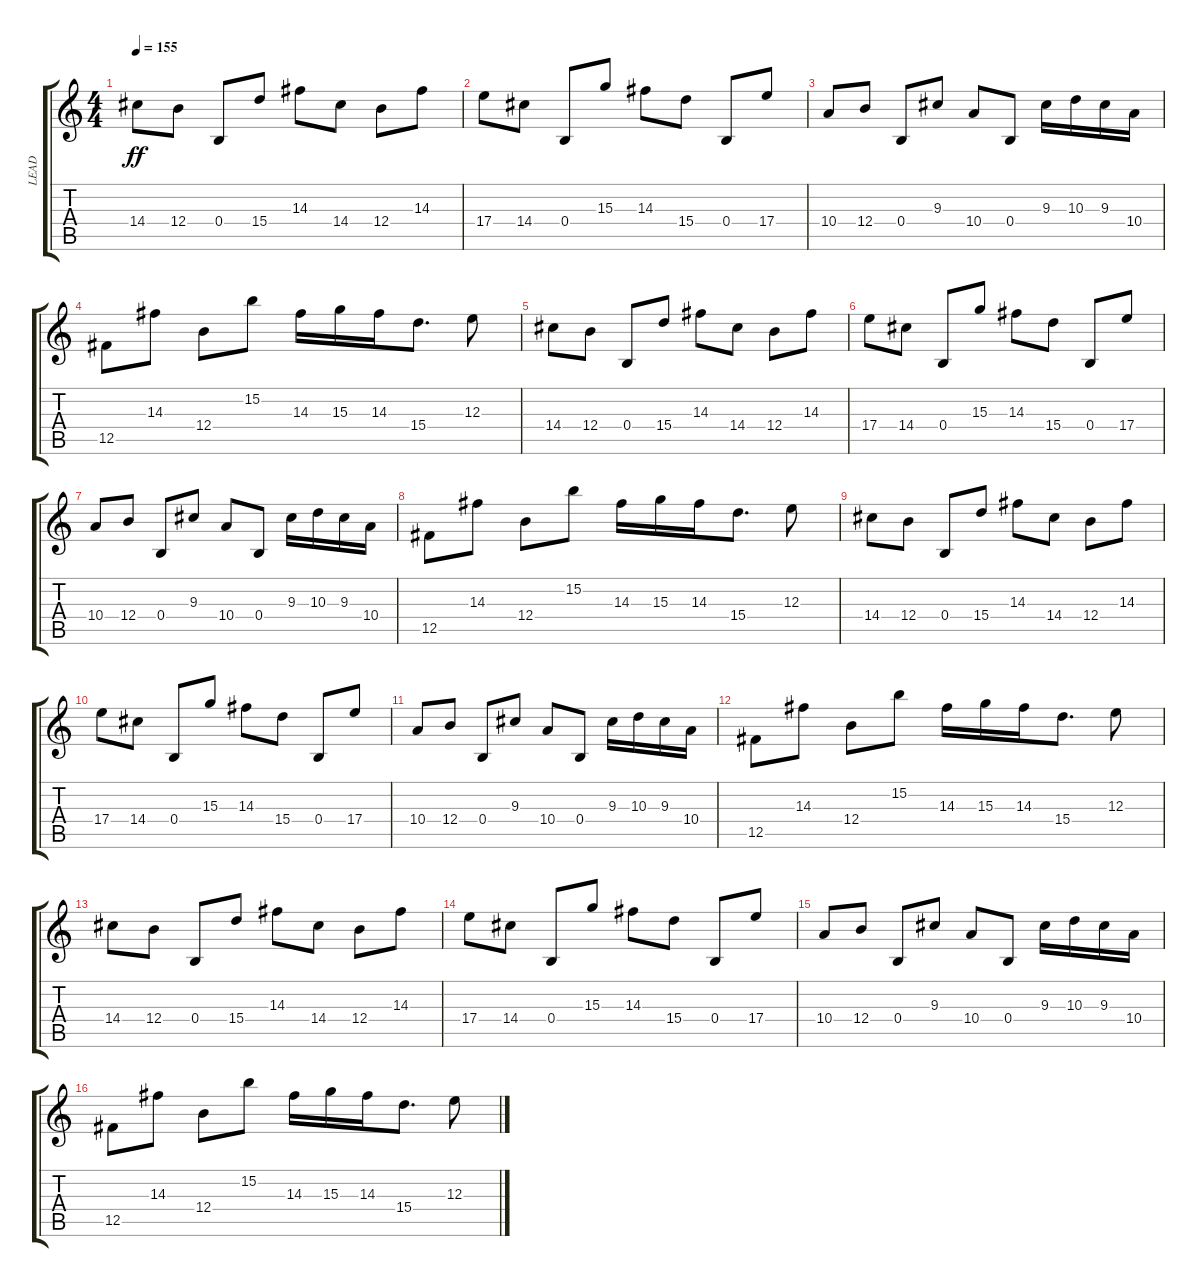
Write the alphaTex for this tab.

\track ("LEAD" "LEAD") {instrument overdrivenguitar}
\staff {score tabs}
\tuning (Db4 Ab3 E3 B2 Gb2 B1) {hide}
\ts (4 4)
\tempo 155
\clef g2
\ks c
14.4.8{dy ff volume 16} 12.4.8 0.4.8 15.4.8 14.3.8 14.4.8 12.4.8 14.3.8 |
17.4.8 14.4.8 0.4.8 15.3.8 14.3.8 15.4.8 0.4.8 17.4.8 |
10.4.8 12.4.8 0.4.8 9.3.8 10.4.8 0.4.8 9.3.16 10.3.16 9.3.16 10.4.16 |
12.5.8 14.3.8 12.4.8 15.2.8 14.3.16 15.3.16 14.3.16 15.4.8{d} 12.3.8 |
14.4.8 12.4.8 0.4.8 15.4.8 14.3.8 14.4.8 12.4.8 14.3.8 |
17.4.8 14.4.8 0.4.8 15.3.8 14.3.8 15.4.8 0.4.8 17.4.8 |
10.4.8 12.4.8 0.4.8 9.3.8 10.4.8 0.4.8 9.3.16 10.3.16 9.3.16 10.4.16 |
12.5.8 14.3.8 12.4.8 15.2.8 14.3.16 15.3.16 14.3.16 15.4.8{d} 12.3.8 |
14.4.8 12.4.8 0.4.8 15.4.8 14.3.8 14.4.8 12.4.8 14.3.8 |
17.4.8 14.4.8 0.4.8 15.3.8 14.3.8 15.4.8 0.4.8 17.4.8 |
10.4.8 12.4.8 0.4.8 9.3.8 10.4.8 0.4.8 9.3.16 10.3.16 9.3.16 10.4.16 |
12.5.8 14.3.8 12.4.8 15.2.8 14.3.16 15.3.16 14.3.16 15.4.8{d} 12.3.8 |
14.4.8 12.4.8 0.4.8 15.4.8 14.3.8 14.4.8 12.4.8 14.3.8 |
17.4.8 14.4.8 0.4.8 15.3.8 14.3.8 15.4.8 0.4.8 17.4.8 |
10.4.8 12.4.8 0.4.8 9.3.8 10.4.8 0.4.8 9.3.16 10.3.16 9.3.16 10.4.16 |
12.5.8 14.3.8 12.4.8 15.2.8 14.3.16 15.3.16 14.3.16 15.4.8{d} 12.3.8
